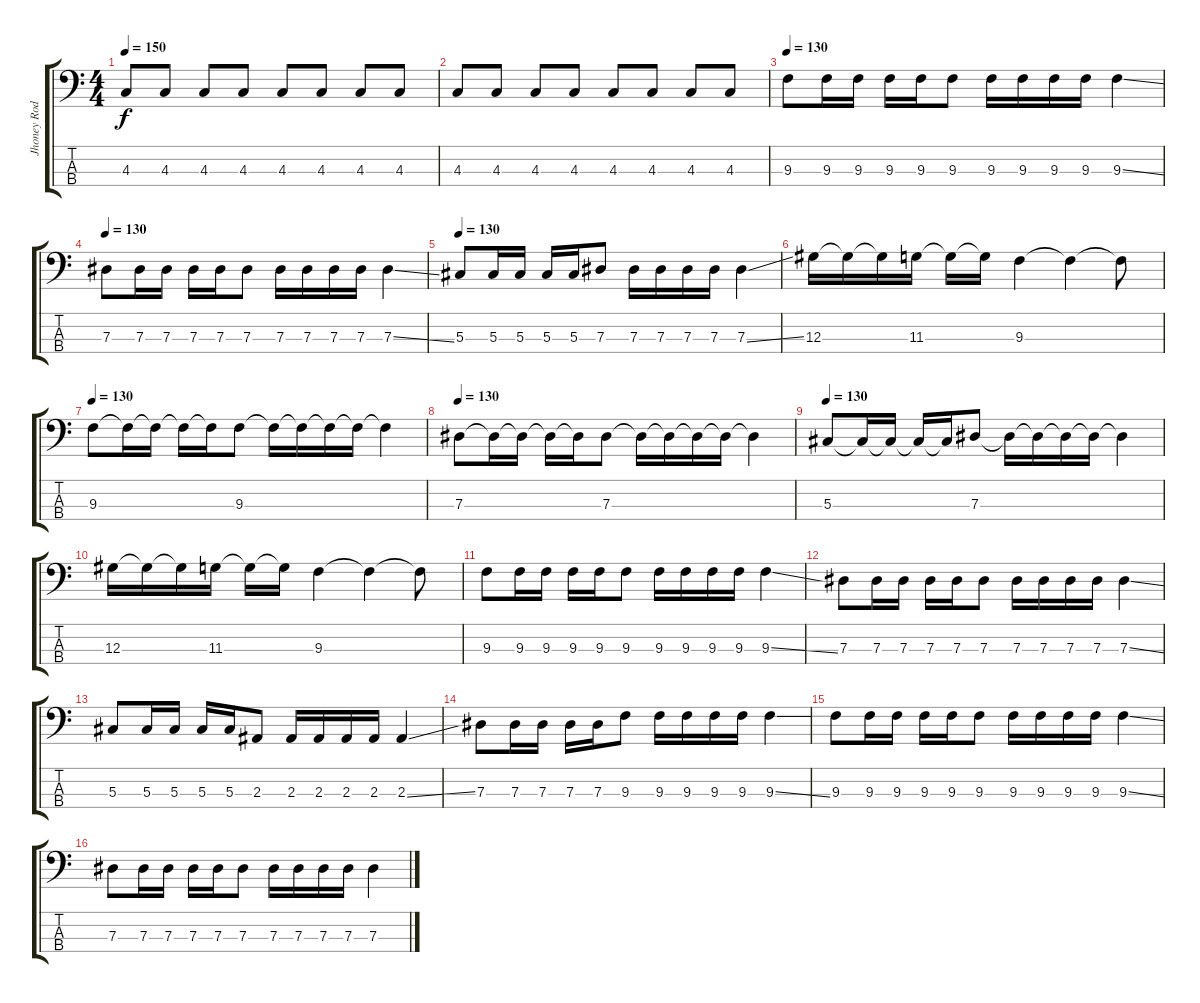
\track ("Jhoney Rod" "Jhoney Rod") {instrument electricbassfinger}
\staff {score tabs}
\tuning (Gb2 Db2 Ab1 Eb1) {hide}
\ts (4 4)
\tempo 150
\clef f4
\ks c
4.3.8{dy f} 4.3.8 4.3.8 4.3.8 4.3.8 4.3.8 4.3.8 4.3.8 |
4.3.8 4.3.8 4.3.8 4.3.8 4.3.8 4.3.8 4.3.8 4.3.8 |
\tempo 130
9.3.8 9.3.16 9.3.16 9.3.16 9.3.16 9.3.8 9.3.16 9.3.16 9.3.16 9.3.16 9.3{ss}.4 |
\tempo 130
7.3.8 7.3.16 7.3.16 7.3.16 7.3.16 7.3.8 7.3.16 7.3.16 7.3.16 7.3.16 7.3{ss}.4 |
\tempo 130
5.3.8 5.3.16 5.3.16 5.3.16 5.3.16 7.3.8 7.3.16 7.3.16 7.3.16 7.3.16 7.3{ss}.4 |
12.3.16 12.3{t}.16 12.3{t}.16 11.3.16 11.3{t}.16 11.3{t}.16 9.3.4 9.3{t}.4 9.3{t}.8 |
\tempo 130
9.3.8 9.3{t}.16 9.3{t}.16 9.3{t}.16 9.3{t}.16 9.3.8 9.3{t}.16 9.3{t}.16 9.3{t}.16 9.3{t}.16 9.3{t}.4 |
\tempo 130
7.3.8 7.3{t}.16 7.3{t}.16 7.3{t}.16 7.3{t}.16 7.3.8 7.3{t}.16 7.3{t}.16 7.3{t}.16 7.3{t}.16 7.3{t}.4 |
\tempo 130
5.3.8 5.3{t}.16 5.3{t}.16 5.3{t}.16 5.3{t}.16 7.3.8 7.3{t}.16 7.3{t}.16 7.3{t}.16 7.3{t}.16 7.3{t}.4 |
12.3.16 12.3{t}.16 12.3{t}.16 11.3.16 11.3{t}.16 11.3{t}.16 9.3.4 9.3{t}.4 9.3{t}.8 |
9.3.8 9.3.16 9.3.16 9.3.16 9.3.16 9.3.8 9.3.16 9.3.16 9.3.16 9.3.16 9.3{ss}.4 |
7.3.8 7.3.16 7.3.16 7.3.16 7.3.16 7.3.8 7.3.16 7.3.16 7.3.16 7.3.16 7.3{ss}.4 |
5.3.8 5.3.16 5.3.16 5.3.16 5.3.16 2.3.8 2.3.16 2.3.16 2.3.16 2.3.16 2.3{ss}.4 |
7.3.8 7.3.16 7.3.16 7.3.16 7.3.16 9.3.8 9.3.16 9.3.16 9.3.16 9.3.16 9.3{ss}.4 |
9.3.8 9.3.16 9.3.16 9.3.16 9.3.16 9.3.8 9.3.16 9.3.16 9.3.16 9.3.16 9.3{ss}.4 |
7.3.8 7.3.16 7.3.16 7.3.16 7.3.16 7.3.8 7.3.16 7.3.16 7.3.16 7.3.16 7.3{ss}.4
